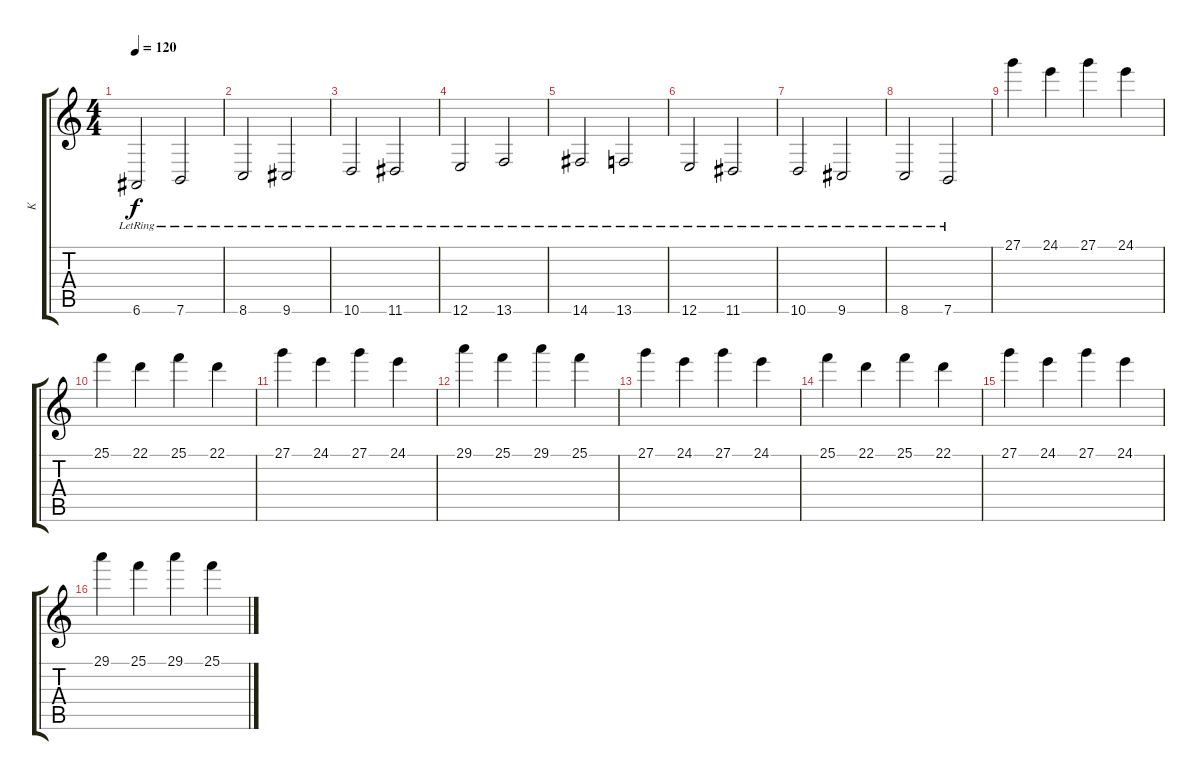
\track ("K" "K") {instrument drawbarorgan}
\staff {score tabs}
\tuning (E4 B3 G3 D3 A2 E2) {hide}
\ts (4 4)
\tempo 120
\clef g2
\ks c
6.6{lr}.2{dy f} 7.6{lr}.2 |
8.6{lr}.2 9.6{lr}.2 |
10.6{lr}.2 11.6{lr}.2 |
12.6{lr}.2 13.6{lr}.2 |
14.6{lr}.2 13.6{lr}.2 |
12.6{lr}.2 11.6{lr}.2 |
10.6{lr}.2 9.6{lr}.2 |
8.6{lr}.2 7.6{lr}.2 |
27.1.4 24.1.4 27.1.4 24.1.4 |
25.1.4 22.1.4 25.1.4 22.1.4 |
27.1.4 24.1.4 27.1.4 24.1.4 |
29.1.4 25.1.4 29.1.4 25.1.4 |
27.1.4 24.1.4 27.1.4 24.1.4 |
25.1.4 22.1.4 25.1.4 22.1.4 |
27.1.4 24.1.4 27.1.4 24.1.4 |
29.1.4 25.1.4 29.1.4 25.1.4
